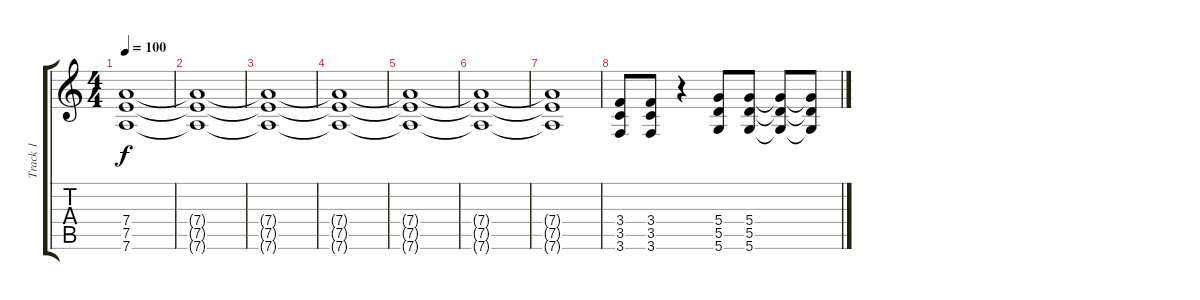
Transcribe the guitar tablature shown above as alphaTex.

\track ("Track 1" "Track 1") {instrument electricguitarclean}
\staff {score tabs}
\tuning (E4 B3 G3 D3 A2 D2) {hide}
\ts (4 4)
\tempo 100
\clef g2
\ks c
(7.4 7.5 7.6).1{dy f} |
(7.4{t} 7.5{t} 7.6{t}).1 |
(7.4{t} 7.5{t} 7.6{t}).1 |
(7.4{t} 7.5{t} 7.6{t}).1 |
(7.4{t} 7.5{t} 7.6{t}).1 |
(7.4{t} 7.5{t} 7.6{t}).1 |
(7.4{t} 7.5{t} 7.6{t}).1 |
(3.4 3.5 3.6).8 (3.4 3.5 3.6).8 r.4 (5.4 5.5 5.6).8 (5.4 5.5 5.6).8 (5.4{t} 5.5{t} 5.6{t}).8 (5.4{t} 5.5{t} 5.6{t}).8
